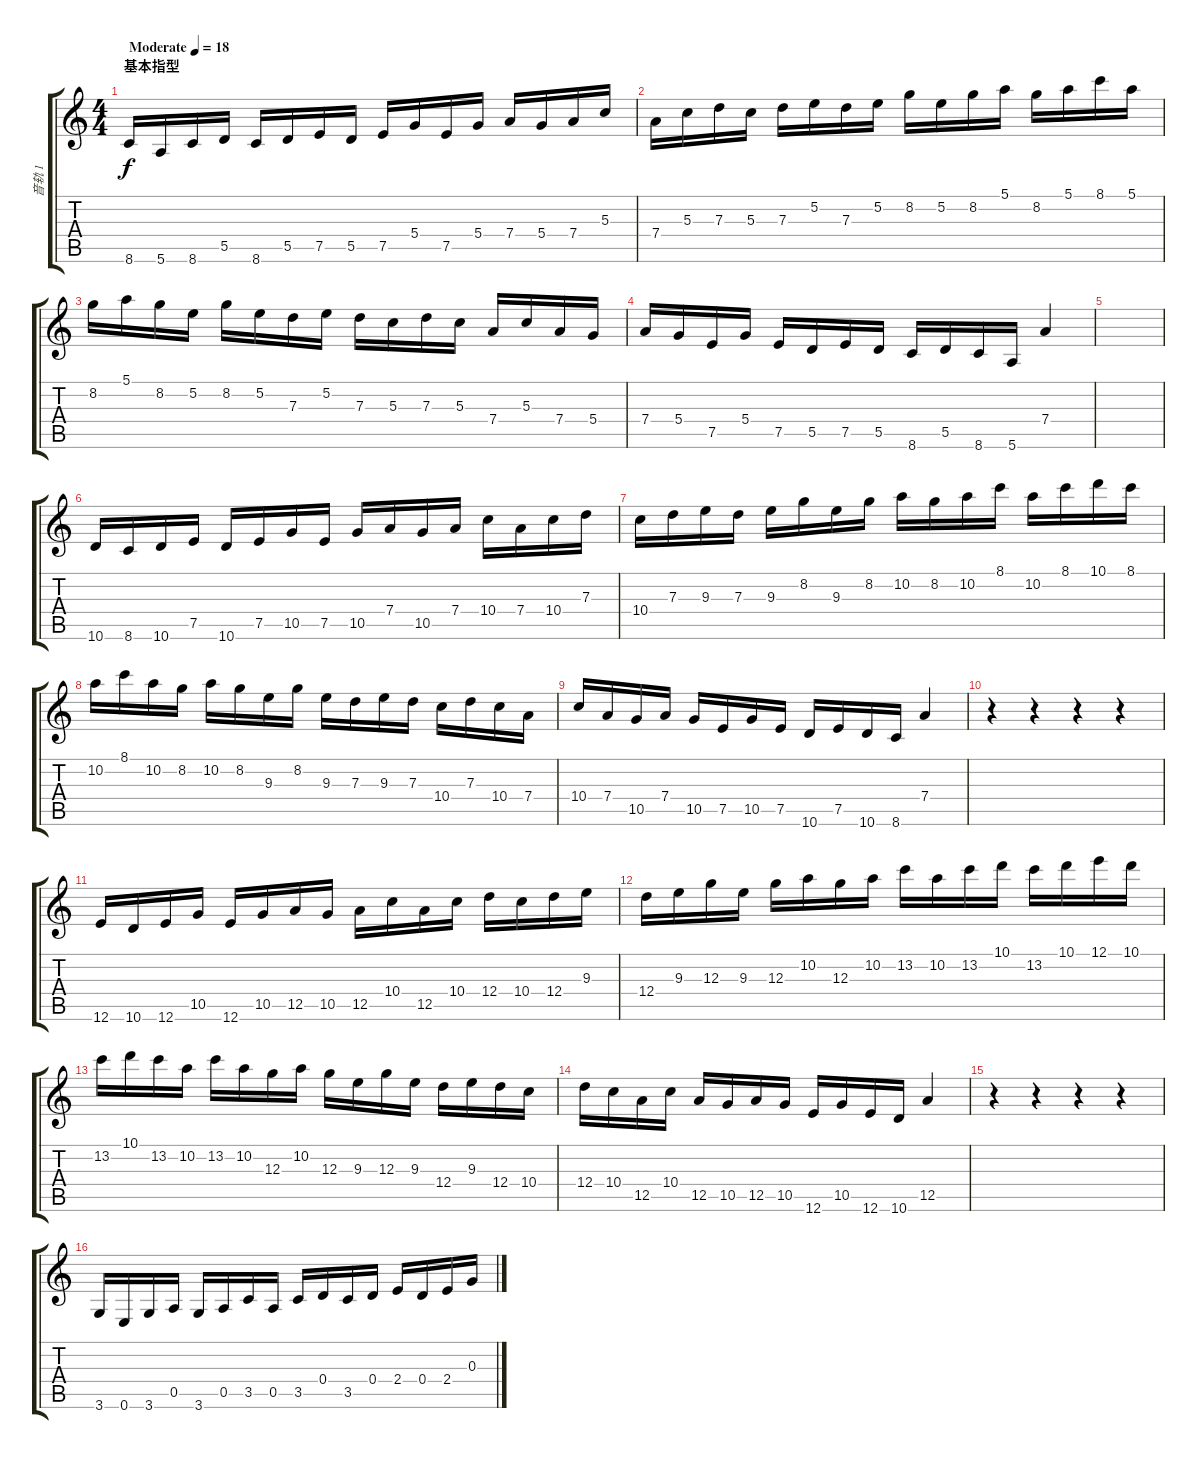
\track ("音轨 1" "音轨 1") {instrument acousticguitarsteel}
\staff {score tabs}
\tuning (E4 B3 G3 D3 A2 E2) {hide}
\ts (4 4)
\section ("" "基本指型")
\tempo (18 "Moderate")
\clef g2
\ks c
8.6.16{dy f instrument acousticguitarsteel} 5.6.16 8.6.16 5.5.16 8.6.16 5.5.16 7.5.16 5.5.16 7.5.16 5.4.16 7.5.16 5.4.16 7.4.16 5.4.16 7.4.16 5.3.16 |
7.4.16 5.3.16 7.3.16 5.3.16 7.3.16 5.2.16 7.3.16 5.2.16 8.2.16 5.2.16 8.2.16 5.1.16 8.2.16 5.1.16 8.1.16 5.1.16 |
8.2.16 5.1.16 8.2.16 5.2.16 8.2.16 5.2.16 7.3.16 5.2.16 7.3.16 5.3.16 7.3.16 5.3.16 7.4.16 5.3.16 7.4.16 5.4.16 |
7.4.16 5.4.16 7.5.16 5.4.16 7.5.16 5.5.16 7.5.16 5.5.16 8.6.16 5.5.16 8.6.16 5.6.16 7.4.4 |
|
10.6.16 8.6.16 10.6.16 7.5.16 10.6.16 7.5.16 10.5.16 7.5.16 10.5.16 7.4.16 10.5.16 7.4.16 10.4.16 7.4.16 10.4.16 7.3.16 |
10.4.16 7.3.16 9.3.16 7.3.16 9.3.16 8.2.16 9.3.16 8.2.16 10.2.16 8.2.16 10.2.16 8.1.16 10.2.16 8.1.16 10.1.16 8.1.16 |
10.2.16 8.1.16 10.2.16 8.2.16 10.2.16 8.2.16 9.3.16 8.2.16 9.3.16 7.3.16 9.3.16 7.3.16 10.4.16 7.3.16 10.4.16 7.4.16 |
10.4.16 7.4.16 10.5.16 7.4.16 10.5.16 7.5.16 10.5.16 7.5.16 10.6.16 7.5.16 10.6.16 8.6.16 7.4.4 |
r.4 r.4 r.4 r.4 |
12.6.16 10.6.16 12.6.16 10.5.16 12.6.16 10.5.16 12.5.16 10.5.16 12.5.16 10.4.16 12.5.16 10.4.16 12.4.16 10.4.16 12.4.16 9.3.16 |
12.4.16 9.3.16 12.3.16 9.3.16 12.3.16 10.2.16 12.3.16 10.2.16 13.2.16 10.2.16 13.2.16 10.1.16 13.2.16 10.1.16 12.1.16 10.1.16 |
13.2.16 10.1.16 13.2.16 10.2.16 13.2.16 10.2.16 12.3.16 10.2.16 12.3.16 9.3.16 12.3.16 9.3.16 12.4.16 9.3.16 12.4.16 10.4.16 |
12.4.16 10.4.16 12.5.16 10.4.16 12.5.16 10.5.16 12.5.16 10.5.16 12.6.16 10.5.16 12.6.16 10.6.16 12.5.4 |
r.4 r.4 r.4 r.4 |
3.6.16 0.6.16 3.6.16 0.5.16 3.6.16 0.5.16 3.5.16 0.5.16 3.5.16 0.4.16 3.5.16 0.4.16 2.4.16 0.4.16 2.4.16 0.3.16
